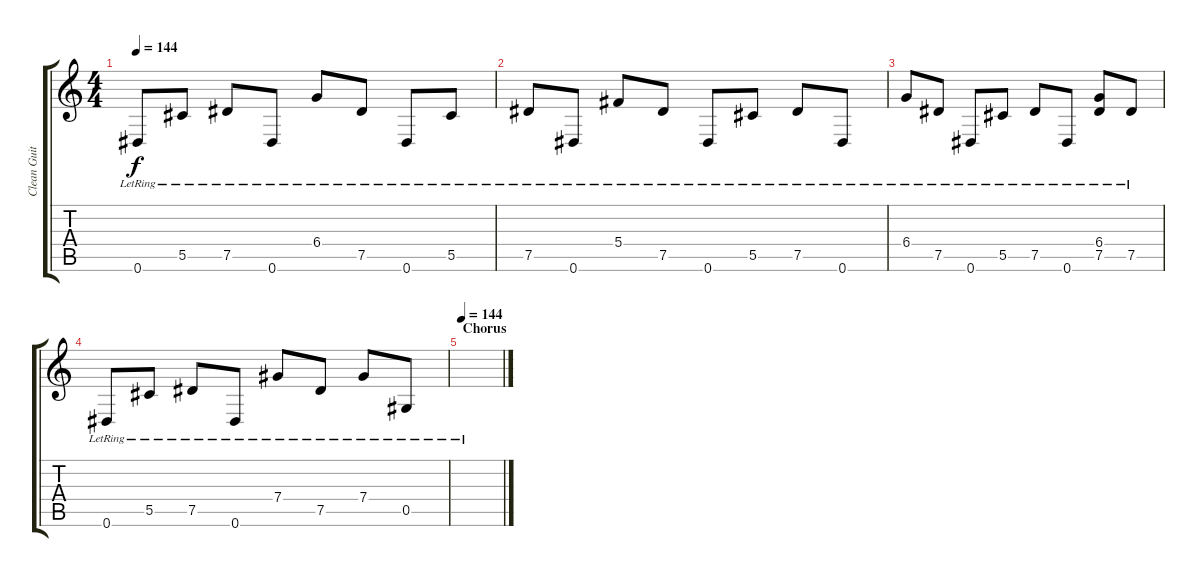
\track ("Clean Guitar" "Clean Guit") {instrument electricguitarclean}
\staff {score tabs}
\tuning (Eb4 Bb3 Gb3 Db3 Ab2 Eb2) {hide}
\ts (4 4)
\tempo 144
\clef g2
\ks c
0.6{lr}.8{dy f} 5.5{lr}.8 7.5{lr}.8 0.6{lr}.8 6.4{lr}.8 7.5{lr}.8 0.6{lr}.8 5.5{lr}.8 |
7.5{lr}.8 0.6{lr}.8 5.4{lr}.8 7.5{lr}.8 0.6{lr}.8 5.5{lr}.8 7.5{lr}.8 0.6{lr}.8 |
6.4{lr}.8 7.5{lr}.8 0.6{lr}.8 5.5{lr}.8 7.5{lr}.8 0.6{lr}.8 (6.4{lr} 7.5{lr}).8 7.5{lr}.8 |
0.6{lr}.8 5.5{lr}.8 7.5{lr}.8 0.6{lr}.8 7.4{lr}.8 7.5{lr}.8 7.4{lr}.8 0.5{lr}.8 |
\section ("" "Chorus")
\tempo 144
